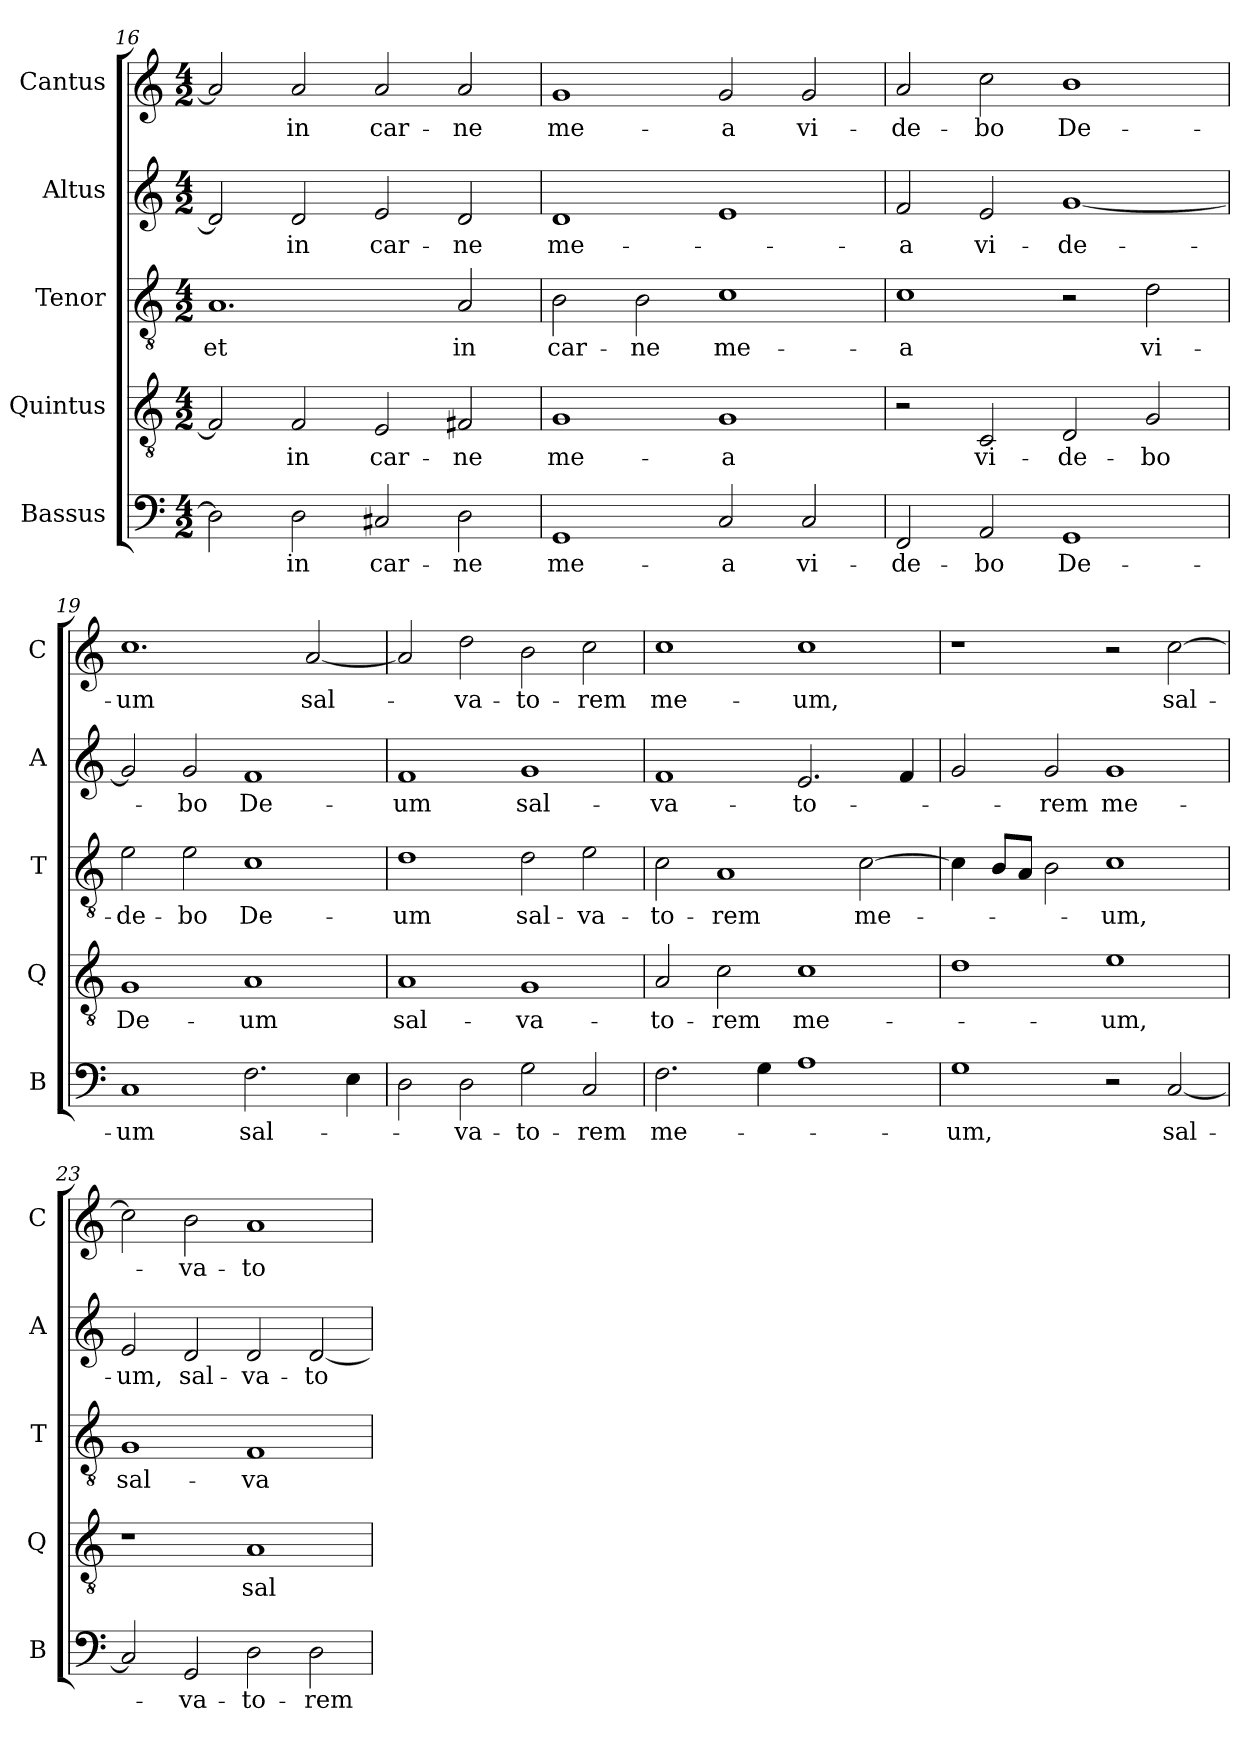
**kern	**text	**kern	**text	**kern	**text	**kern	**text	**kern	**text
*part5	*part5	*part4	*part4	*part3	*part3	*part2	*part2	*part1	*part1
*staff5	*staff5	*staff4	*staff4	*staff3	*staff3	*staff2	*staff2	*staff1	*staff1
*I"Bassus	*	*I"Quintus	*	*I"Tenor	*	*I"Altus	*	*I"Cantus	*
*I'B	*	*I'Q	*	*I'T	*	*I'A	*	*I'C	*
*clefF4	*	*clefGv2	*	*clefGv2	*	*clefG2	*	*clefG2	*
*k[]	*	*k[]	*	*k[]	*	*k[]	*	*k[]	*
*C:	*	*C:	*	*C:	*	*C:	*	*C:	*
*M4/2	*	*M4/2	*	*M4/2	*	*M4/2	*	*M4/2	*
=16	=16	=16	=16	=16	=16	=16	=16	=16	=16
!	!	!	!	!	!LO:LY:b	!	!	!	!
2D\]	.	2F/]	.	1.A	et	2d/]	.	2a/]	.
!	!LO:LY:b	!	!	!	!	!	!	!	!
!	!	!	!LO:LY:b	!	!	!	!	!	!
!	!	!	!	!	!	!	!LO:LY:b	!	!
!	!	!	!	!	!	!	!	!	!LO:LY:b
2D\	in	2F/	in	.	.	2d/	in	2a/	in
!	!LO:LY:b	!	!	!	!	!	!	!	!
!	!	!	!LO:LY:b	!	!	!	!	!	!
!	!	!	!	!	!	!	!LO:LY:b	!	!
!	!	!	!	!	!	!	!	!	!LO:LY:b
2C#X/	car-	2E/	car-	.	.	2e/	car-	2a/	car-
!	!LO:LY:b	!	!	!	!	!	!	!	!
!	!	!	!LO:LY:b	!	!	!	!	!	!
!	!	!	!	!	!LO:LY:b	!	!	!	!
!	!	!	!	!	!	!	!LO:LY:b	!	!
!	!	!	!	!	!	!	!	!	!LO:LY:b
2D\	-ne	2F#X/	-ne	2A/	in	2d/	-ne	2a/	-ne
!!LO:LB:g=z
=17	=17	=17	=17	=17	=17	=17	=17	=17	=17
!	!LO:LY:b	!	!	!	!	!	!	!	!
!	!	!	!LO:LY:b	!	!	!	!	!	!
!	!	!	!	!	!LO:LY:b	!	!	!	!
!	!	!	!	!	!	!	!LO:LY:b	!	!
!	!	!	!	!	!	!	!	!	!LO:LY:b
1GG	me-	1G	me-	2B\	car-	1d	me-	1g	me-
!	!	!	!	!	!LO:LY:b	!	!	!	!
.	.	.	.	2B\	-ne	.	.	.	.
!	!LO:LY:b	!	!	!	!	!	!	!	!
!	!	!	!LO:LY:b	!	!	!	!	!	!
!	!	!	!	!	!LO:LY:b	!	!	!	!
!	!	!	!	!	!	!	!	!	!LO:LY:b
2C/	-a	1G	-a	1c	me-	1e	.	2g/	-a
!	!LO:LY:b	!	!	!	!	!	!	!	!
!	!	!	!	!	!	!	!	!	!LO:LY:b
2C/	vi-	.	.	.	.	.	.	2g/	vi-
=18	=18	=18	=18	=18	=18	=18	=18	=18	=18
!	!LO:LY:b	!	!	!	!	!	!	!	!
!	!	!	!	!	!LO:LY:b	!	!	!	!
!	!	!	!	!	!	!	!LO:LY:b	!	!
!	!	!	!	!	!	!	!	!	!LO:LY:b
2FF/	-de-	2r	.	1c	-a	2f/	-a	2a/	-de-
!	!LO:LY:b	!	!	!	!	!	!	!	!
!	!	!	!LO:LY:b	!	!	!	!	!	!
!	!	!	!	!	!	!	!LO:LY:b	!	!
!	!	!	!	!	!	!	!	!	!LO:LY:b
2AA/	-bo	2C/	vi-	.	.	2e/	vi-	2cc\	-bo
!	!LO:LY:b	!	!	!	!	!	!	!	!
!	!	!	!LO:LY:b	!	!	!	!	!	!
!	!	!	!	!	!	!	!LO:LY:b	!	!
!	!	!	!	!	!	!	!	!	!LO:LY:b
1GG	De-	2D/	-de-	2r	.	[1g	-de-	1b	De-
!	!	!	!LO:LY:b	!	!	!	!	!	!
!	!	!	!	!	!LO:LY:b	!	!	!	!
.	.	2G/	-bo	2d\	vi-	.	.	.	.
=19	=19	=19	=19	=19	=19	=19	=19	=19	=19
!	!LO:LY:b	!	!	!	!	!	!	!	!
!	!	!	!LO:LY:b	!	!	!	!	!	!
!	!	!	!	!	!LO:LY:b	!	!	!	!
!	!	!	!	!	!	!	!	!	!LO:LY:b
1C	-um	1G	De-	2e\	-de-	2g/]	.	1.cc	-um
!	!	!	!	!	!LO:LY:b	!	!	!	!
!	!	!	!	!	!	!	!LO:LY:b	!	!
.	.	.	.	2e\	-bo	2g/	-bo	.	.
!	!LO:LY:b	!	!	!	!	!	!	!	!
!	!	!	!LO:LY:b	!	!	!	!	!	!
!	!	!	!	!	!LO:LY:b	!	!	!	!
!	!	!	!	!	!	!	!LO:LY:b	!	!
2.F\	sal-	1A	-um	1c	De-	1f	De-	.	.
!	!	!	!	!	!	!	!	!	!LO:LY:b
.	.	.	.	.	.	.	.	[2a/	sal-
4E\	.	.	.	.	.	.	.	.	.
=20	=20	=20	=20	=20	=20	=20	=20	=20	=20
!	!	!	!LO:LY:b	!	!	!	!	!	!
!	!	!	!	!	!LO:LY:b	!	!	!	!
!	!	!	!	!	!	!	!LO:LY:b	!	!
2D\	.	1A	sal-	1d	-um	1f	-um	2a/]	.
!	!LO:LY:b	!	!	!	!	!	!	!	!
!	!	!	!	!	!	!	!	!	!LO:LY:b
2D\	-va-	.	.	.	.	.	.	2dd\	-va-
!	!LO:LY:b	!	!	!	!	!	!	!	!
!	!	!	!LO:LY:b	!	!	!	!	!	!
!	!	!	!	!	!LO:LY:b	!	!	!	!
!	!	!	!	!	!	!	!LO:LY:b	!	!
!	!	!	!	!	!	!	!	!	!LO:LY:b
2G\	-to-	1G	-va-	2d\	sal-	1g	sal-	2b\	-to-
!	!LO:LY:b	!	!	!	!	!	!	!	!
!	!	!	!	!	!LO:LY:b	!	!	!	!
!	!	!	!	!	!	!	!	!	!LO:LY:b
2C/	-rem	.	.	2e\	-va-	.	.	2cc\	-rem
!!LO:LB:g=z
=21	=21	=21	=21	=21	=21	=21	=21	=21	=21
!	!LO:LY:b	!	!	!	!	!	!	!	!
!	!	!	!LO:LY:b	!	!	!	!	!	!
!	!	!	!	!	!LO:LY:b	!	!	!	!
!	!	!	!	!	!	!	!LO:LY:b	!	!
!	!	!	!	!	!	!	!	!	!LO:LY:b
2.F\	me-	2A/	-to-	2c\	-to-	1f	-va-	1cc	me-
!	!	!	!LO:LY:b	!	!	!	!	!	!
!	!	!	!	!	!LO:LY:b	!	!	!	!
.	.	2c\	-rem	1A	-rem	.	.	.	.
4G\	.	.	.	.	.	.	.	.	.
!	!	!	!LO:LY:b	!	!	!	!	!	!
!	!	!	!	!	!	!	!LO:LY:b	!	!
!	!	!	!	!	!	!	!	!	!LO:LY:b
1A	.	1c	me-	.	.	2.e/	-to-	1cc	-um,
!	!	!	!	!	!LO:LY:b	!	!	!	!
.	.	.	.	[2c\	me-	.	.	.	.
.	.	.	.	.	.	4f/	.	.	.
=22	=22	=22	=22	=22	=22	=22	=22	=22	=22
!	!LO:LY:b	!	!	!	!	!	!	!	!
1G	-um,	1d	.	4c\]	.	2g/	.	1r	.
.	.	.	.	8B/L	.	.	.	.	.
.	.	.	.	8A/J	.	.	.	.	.
!	!	!	!	!	!	!	!LO:LY:b	!	!
.	.	.	.	2B\	.	2g/	-rem	.	.
!	!	!	!LO:LY:b	!	!	!	!	!	!
!	!	!	!	!	!LO:LY:b	!	!	!	!
!	!	!	!	!	!	!	!LO:LY:b	!	!
2r	.	1e	-um,	1c	-um,	1g	me-	2r	.
!	!LO:LY:b	!	!	!	!	!	!	!	!
!	!	!	!	!	!	!	!	!	!LO:LY:b
[2C/	sal-	.	.	.	.	.	.	[2cc\	sal-
=23	=23	=23	=23	=23	=23	=23	=23	=23	=23
!	!	!	!	!	!LO:LY:b	!	!	!	!
!	!	!	!	!	!	!	!LO:LY:b	!	!
2C/]	.	1r	.	1G	sal-	2e/	-um,	2cc\]	.
!	!LO:LY:b	!	!	!	!	!	!	!	!
!	!	!	!	!	!	!	!LO:LY:b	!	!
!	!	!	!	!	!	!	!	!	!LO:LY:b
2GG/	-va-	.	.	.	.	2d/	sal-	2b\	-va-
!	!LO:LY:b	!	!	!	!	!	!	!	!
!	!	!	!LO:LY:b	!	!	!	!	!	!
!	!	!	!	!	!LO:LY:b	!	!	!	!
!	!	!	!	!	!	!	!LO:LY:b	!	!
!	!	!	!	!	!	!	!	!	!LO:LY:b
2D\	-to-	1A	sal-	1F	-va-	2d/	-va-	1a	-to-
!	!LO:LY:b	!	!	!	!	!	!	!	!
!	!	!	!	!	!	!	!LO:LY:b	!	!
2D\	-rem	.	.	.	.	[2d/	-to-	.	.
=	=	=	=	=	=	=	=	=	=
*-	*-	*-	*-	*-	*-	*-	*-	*-	*-
